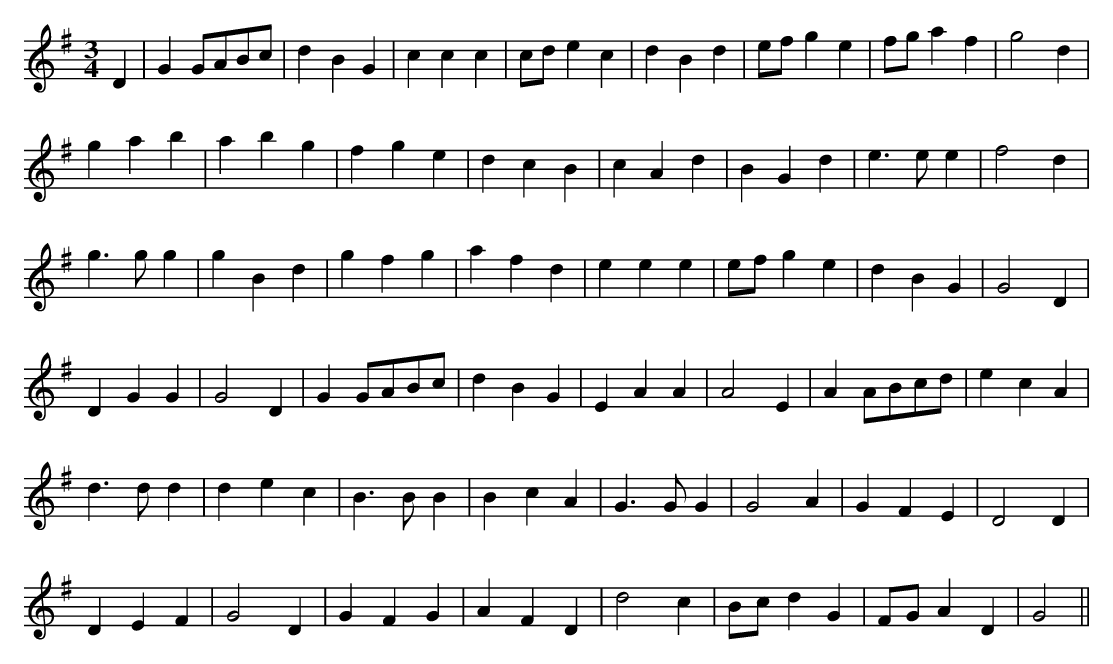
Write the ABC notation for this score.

X:1
M:3/4
K:G
D2|G2 GABc|d2 B2 G2|c2 c2 c2|cd e2 c2|d2 B2 d2|ef g2 e2|fg a2 f2|g4 d2|
g2 a2 b2|a2 b2 g2|f2 g2 e2|d2 c2 B2|c2 A2 d2|B2 G2 d2|e3e e2|f4 d2|
g3g g2|g2 B2 d2|g2 f2 g2|a2 f2 d2|e2 e2 e2|ef g2e2|d2 B2 G2|G4 D2|
D2 G2 G2|G4 D2|G2 GABc|d2 B2 G2|E2 A2 A2|A4 E2|A2 ABcd|e2 c2 A2|
d3d d2|d2 e2 c2|B3B B2|B2 c2 A2|G3G G2|G4 A2|G2 F2 E2|D4 D2|
D2 E2 F2|G4 D2|G2 F2 G2|A2 F2 D2|d4 c2|Bc d2 G2|FG A2 D2|G4||
